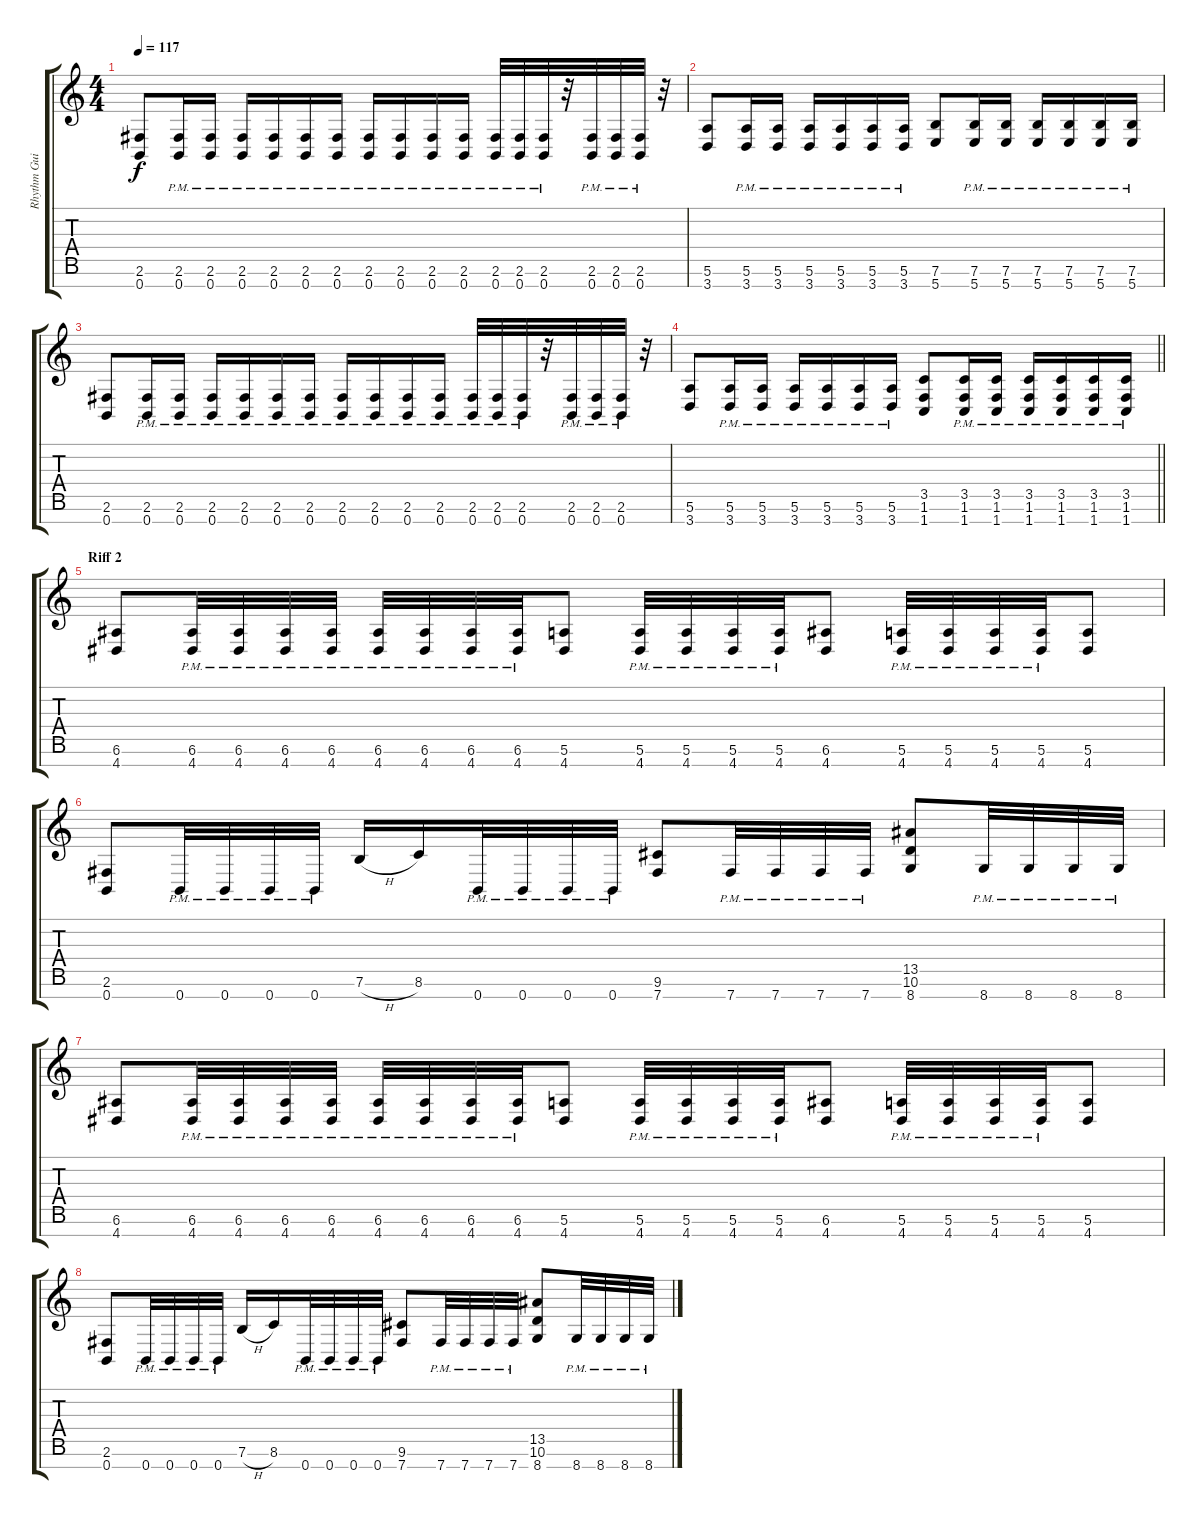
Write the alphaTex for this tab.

\track ("Rhythm Guitar 2" "Rhythm Gui") {instrument overdrivenguitar}
\staff {score tabs}
\tuning (E4 B3 G3 D3 A2 E2 B1) {hide}
\ts (4 4)
\tempo 117
\clef g2
\ks c
(2.6 0.7).8{dy f} (2.6{pm} 0.7{pm}).16 (2.6{pm} 0.7{pm}).16 (2.6{pm} 0.7{pm}).16 (2.6{pm} 0.7{pm}).16 (2.6{pm} 0.7{pm}).16 (2.6{pm} 0.7{pm}).16 (2.6{pm} 0.7{pm}).16 (2.6{pm} 0.7{pm}).16 (2.6{pm} 0.7{pm}).16 (2.6{pm} 0.7{pm}).16 (2.6{pm} 0.7{pm}).32 (2.6{pm} 0.7{pm}).32 (2.6{pm} 0.7{pm}).32 r.32 (2.6{pm} 0.7{pm}).32 (2.6{pm} 0.7{pm}).32 (2.6{pm} 0.7{pm}).32 r.32 |
(5.6 3.7).8 (5.6{pm} 3.7{pm}).16 (5.6{pm} 3.7{pm}).16 (5.6{pm} 3.7{pm}).16 (5.6{pm} 3.7{pm}).16 (5.6{pm} 3.7{pm}).16 (5.6{pm} 3.7{pm}).16 (7.6 5.7).8 (7.6{pm} 5.7{pm}).16 (7.6{pm} 5.7{pm}).16 (7.6{pm} 5.7{pm}).16 (7.6{pm} 5.7{pm}).16 (7.6{pm} 5.7{pm}).16 (7.6{pm} 5.7{pm}).16 |
(2.6 0.7).8 (2.6{pm} 0.7{pm}).16 (2.6{pm} 0.7{pm}).16 (2.6{pm} 0.7{pm}).16 (2.6{pm} 0.7{pm}).16 (2.6{pm} 0.7{pm}).16 (2.6{pm} 0.7{pm}).16 (2.6{pm} 0.7{pm}).16 (2.6{pm} 0.7{pm}).16 (2.6{pm} 0.7{pm}).16 (2.6{pm} 0.7{pm}).16 (2.6{pm} 0.7{pm}).32 (2.6{pm} 0.7{pm}).32 (2.6{pm} 0.7{pm}).32 r.32 (2.6{pm} 0.7{pm}).32 (2.6{pm} 0.7{pm}).32 (2.6{pm} 0.7{pm}).32 r.32 |
\barLineRight lightlight
(5.6 3.7).8 (5.6{pm} 3.7{pm}).16 (5.6{pm} 3.7{pm}).16 (5.6{pm} 3.7{pm}).16 (5.6{pm} 3.7{pm}).16 (5.6{pm} 3.7{pm}).16 (5.6{pm} 3.7{pm}).16 (3.5 1.6 1.7).8 (3.5{pm} 1.6{pm} 1.7{pm}).16 (3.5{pm} 1.6{pm} 1.7{pm}).16 (3.5{pm} 1.6{pm} 1.7{pm}).16 (3.5{pm} 1.6{pm} 1.7{pm}).16 (3.5{pm} 1.6{pm} 1.7{pm}).16 (3.5{pm} 1.6{pm} 1.7{pm}).16 |
\section ("" "Riff 2")
(6.6 4.7).8 (6.6{pm} 4.7{pm}).32 (6.6{pm} 4.7{pm}).32 (6.6{pm} 4.7{pm}).32 (6.6{pm} 4.7{pm}).32 (6.6{pm} 4.7{pm}).32 (6.6{pm} 4.7{pm}).32 (6.6{pm} 4.7{pm}).32 (6.6{pm} 4.7{pm}).32 (5.6 4.7).8 (5.6{pm} 4.7{pm}).32 (5.6{pm} 4.7{pm}).32 (5.6{pm} 4.7{pm}).32 (5.6{pm} 4.7{pm}).32 (6.6 4.7).8 (5.6{pm} 4.7{pm}).32 (5.6{pm} 4.7{pm}).32 (5.6{pm} 4.7{pm}).32 (5.6{pm} 4.7{pm}).32 (5.6 4.7).8 |
(2.6 0.7).8 0.7{pm}.32 0.7{pm}.32 0.7{pm}.32 0.7{pm}.32 7.6{h}.16 8.6.16 0.7{pm}.32 0.7{pm}.32 0.7{pm}.32 0.7{pm}.32 (9.6 7.7).8 7.7{pm}.32 7.7{pm}.32 7.7{pm}.32 7.7{pm}.32 (13.5 10.6 8.7).8 8.7{pm}.32 8.7{pm}.32 8.7{pm}.32 8.7{pm}.32 |
(6.6 4.7).8 (6.6{pm} 4.7{pm}).32 (6.6{pm} 4.7{pm}).32 (6.6{pm} 4.7{pm}).32 (6.6{pm} 4.7{pm}).32 (6.6{pm} 4.7{pm}).32 (6.6{pm} 4.7{pm}).32 (6.6{pm} 4.7{pm}).32 (6.6{pm} 4.7{pm}).32 (5.6 4.7).8 (5.6{pm} 4.7{pm}).32 (5.6{pm} 4.7{pm}).32 (5.6{pm} 4.7{pm}).32 (5.6{pm} 4.7{pm}).32 (6.6 4.7).8 (5.6{pm} 4.7{pm}).32 (5.6{pm} 4.7{pm}).32 (5.6{pm} 4.7{pm}).32 (5.6{pm} 4.7{pm}).32 (5.6 4.7).8 |
(2.6 0.7).8 0.7{pm}.32 0.7{pm}.32 0.7{pm}.32 0.7{pm}.32 7.6{h}.16 8.6.16 0.7{pm}.32 0.7{pm}.32 0.7{pm}.32 0.7{pm}.32 (9.6 7.7).8 7.7{pm}.32 7.7{pm}.32 7.7{pm}.32 7.7{pm}.32 (13.5 10.6 8.7).8 8.7{pm}.32 8.7{pm}.32 8.7{pm}.32 8.7{pm}.32
